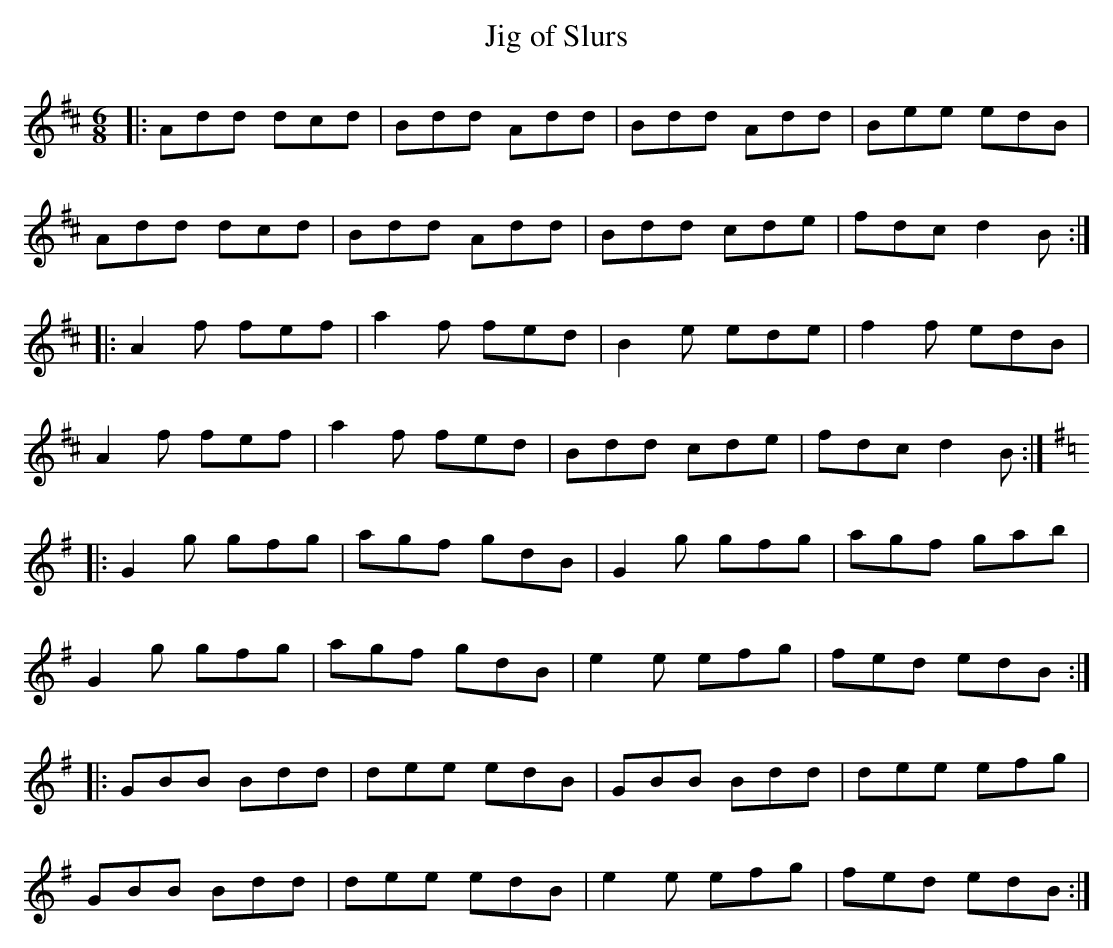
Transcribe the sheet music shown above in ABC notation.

X:1
T:Jig of Slurs
M:6/8
L:1/8
K:D
|:Add dcd|Bdd Add|Bdd Add|Bee edB|
Add dcd|Bdd Add|Bdd cde|fdc d2B:|
|:A2f fef|a2f fed|B2e ede|f2f edB|
A2f fef|a2f fed|Bdd cde|fdc d2B:|
K:G
|:G2g gfg|agf gdB|G2g gfg|agf gab|
G2g gfg|agf gdB|e2e efg|fed edB:|
|:GBB Bdd|dee edB|GBB Bdd|dee efg|
GBB Bdd|dee edB|e2e efg|fed edB:|
